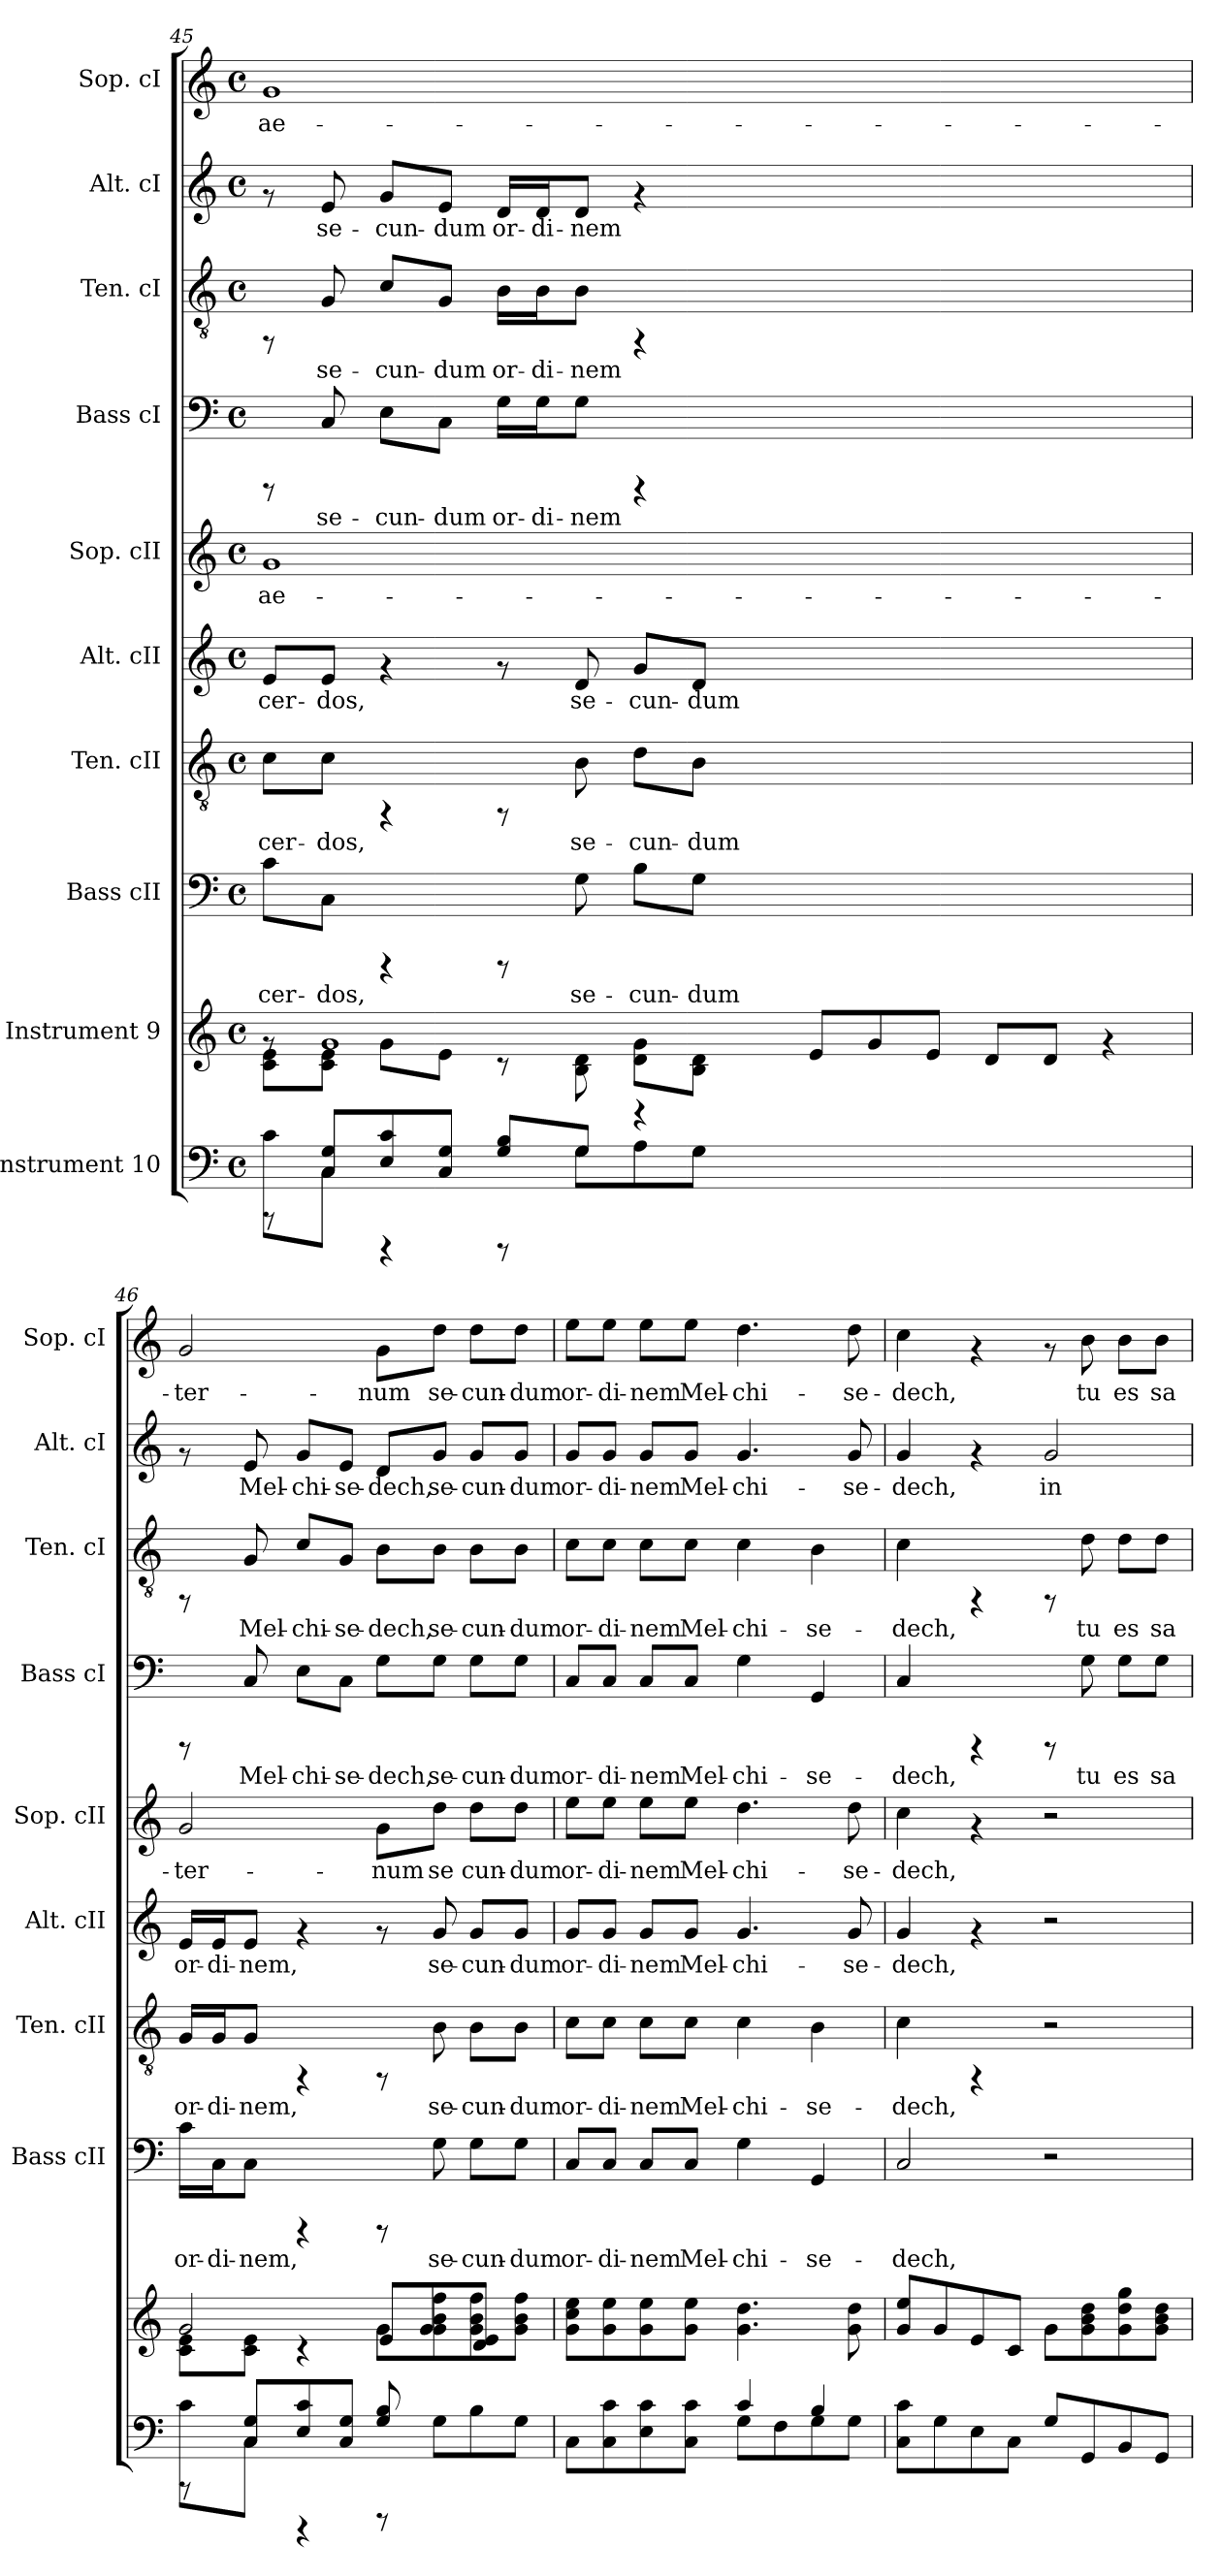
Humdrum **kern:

**kern	**kern	**kern	**text	**kern	**text	**kern	**text	**kern	**text	**kern	**text	**kern	**text	**kern	**text	**kern	**text
*part10	*part9	*part8	*part8	*part7	*part7	*part6	*part6	*part5	*part5	*part4	*part4	*part3	*part3	*part2	*part2	*part1	*part1
*staff10	*staff9	*staff8	*staff8	*staff7	*staff7	*staff6	*staff6	*staff5	*staff5	*staff4	*staff4	*staff3	*staff3	*staff2	*staff2	*staff1	*staff1
*I"Instrument 10	*I"Instrument 9	*I"Bass cII	*	*I"Ten. cII	*	*I"Alt. cII	*	*I"Sop. cII	*	*I"Bass cI	*	*I"Ten. cI	*	*I"Alt. cI	*	*I"Sop. cI	*
*	*	*I'Bass cII	*	*I'Ten. cII	*	*I'Alt. cII	*	*I'Sop. cII	*	*I'Bass cI	*	*I'Ten. cI	*	*I'Alt. cI	*	*I'Sop. cI	*
!!LO:PB:g=z
*clefF4	*clefG2	*clefF4	*	*clefGv2	*	*clefG2	*	*clefG2	*	*clefF4	*	*clefGv2	*	*clefG2	*	*clefG2	*
*k[]	*k[]	*k[]	*	*k[]	*	*k[]	*	*k[]	*	*k[]	*	*k[]	*	*k[]	*	*k[]	*
*C:	*C:	*C:	*	*C:	*	*C:	*	*C:	*	*C:	*	*C:	*	*C:	*	*C:	*
*M4/4	*M4/4	*M4/4	*	*M4/4	*	*M4/4	*	*M4/4	*	*M4/4	*	*M4/4	*	*M4/4	*	*M4/4	*
*met(c)	*met(c)	*met(c)	*	*met(c)	*	*met(c)	*	*met(c)	*	*met(c)	*	*met(c)	*	*met(c)	*	*met(c)	*
=45	=45	=45	=45	=45	=45	=45	=45	=45	=45	=45	=45	=45	=45	=45	=45	=45	=45
*^	*^	*	*	*	*	*	*	*	*	*	*	*	*	*	*	*	*
!	!	!	!	!	!LO:LY:b:cj	!	!LO:LY:b:cj	!	!LO:LY:b:cj	!	!LO:LY:b:cj	!	!	!	!	!	!	!	!LO:LY:b:cj
8rGGG	8c\L	8rf	8c\ 8e\L	8c\L	-cer-	8c\L	-cer-	8e/L	-cer-	1g	ae-	8rCCC	.	8rFF	.	8rf	.	1g	ae-
!	!	!	!	!	!LO:LY:b:cj	!	!LO:LY:b:cj	!	!LO:LY:b:cj	!	!	!	!LO:LY:b:cj	!	!LO:LY:b:cj	!	!LO:LY:b:cj	!	!
8G/ 8C/L	8C\J	1g	8c\ 8e\J	8C\J	-dos,	8c\J	-dos,	8e/J	-dos,	.	.	8C/	se-	8G/	se-	8e/	se-	.	.
!	!	!	!	!	!	!	!	!	!	!	!	!	!LO:LY:b:cj	!	!LO:LY:b:cj	!	!LO:LY:b:cj	!	!
8c/ 8E/	4rAAAA	.	8g\L	4rCCC	.	4rFF	.	4rf	.	.	.	8E\L	-cun-	8c/L	-cun-	8g/L	-cun-	.	.
!	!	!	!	!	!	!	!	!	!	!	!	!	!LO:LY:b:cj	!	!LO:LY:b:cj	!	!LO:LY:b:cj	!	!
8G/ 8C/J	.	.	8e\J	.	.	.	.	.	.	.	.	8C\J	-dum	8G/J	-dum	8e/J	-dum	.	.
!	!	!	!	!	!	!	!	!	!	!	!	!	!LO:LY:b:cj	!	!LO:LY:b:cj	!	!LO:LY:b:cj	!	!
8B/ 8G/L	8rAAAA	.	8rB	8rCCC	.	8rFF	.	8rf	.	.	.	16G\LL	or-	16B\LL	or-	16d/LL	or-	.	.
!	!	!	!	!	!	!	!	!	!	!	!	!	!LO:LY:b:cj	!	!LO:LY:b:cj	!	!LO:LY:b:cj	!	!
.	.	.	.	.	.	.	.	.	.	.	.	16G\J	-di-	16B\J	-di-	16d/J	-di-	.	.
!	!	!	!	!	!LO:LY:b:cj	!	!LO:LY:b:cj	!	!LO:LY:b:cj	!	!	!	!LO:LY:b:cj	!	!LO:LY:b:cj	!	!LO:LY:b:cj	!	!
8G/J	8G\L	.	8d\ 8B\	8G\	se-	8B\	se-	8d/	se-	.	.	8G\J	-nem	8B\J	-nem	8d/J	-nem	.	.
!	!	!	!	!	!LO:LY:b:cj	!	!LO:LY:b:cj	!	!LO:LY:b:cj	!	!	!	!	!	!	!	!	!	!
4r	8A\	.	8g\ 8d\L	8B\L	-cun-	8d\L	-cun-	8g/L	-cun-	.	.	4rCCC	.	4rFF	.	4rf	.	.	.
!	!	!	!	!	!LO:LY:b:cj	!	!LO:LY:b:cj	!	!LO:LY:b:cj	!	!	!	!	!	!	!	!	!	!
.	8G\J	.	8B\ 8d\J	8G\J	-dum	8B\J	-dum	8d/J	-dum	.	.	.	.	.	.	.	.	.	.
1ryy	1ryy	.	1ryy	1ryy	.	1ryy	.	1ryy	.	1ryy	.	1ryy	.	1ryy	.	1ryy	.	1ryy	.
.	.	8e/L	.	.	.	.	.	.	.	.	.	.	.	.	.	.	.	.	.
.	.	8g/	.	.	.	.	.	.	.	.	.	.	.	.	.	.	.	.	.
.	.	8e/J	.	.	.	.	.	.	.	.	.	.	.	.	.	.	.	.	.
.	.	8d/L	.	.	.	.	.	.	.	.	.	.	.	.	.	.	.	.	.
.	.	8d/J	.	.	.	.	.	.	.	.	.	.	.	.	.	.	.	.	.
.	.	4rg	.	.	.	.	.	.	.	.	.	.	.	.	.	.	.	.	.
=46	=46	=46	=46	=46	=46	=46	=46	=46	=46	=46	=46	=46	=46	=46	=46	=46	=46	=46	=46
!	!	!	!	!	!LO:LY:b:cj	!	!LO:LY:b:cj	!	!LO:LY:b:cj	!	!LO:LY:b:cj	!	!	!	!	!	!	!	!LO:LY:b:cj
8rGGG	8c\L	8e\ 8c\L	2g/	16c\LL	or-	16G/LL	or-	16e/LL	or-	2g/	-ter-	8rCCC	.	8rFF	.	8rf	.	2g/	-ter-
!	!	!	!	!	!LO:LY:b:cj	!	!LO:LY:b:cj	!	!LO:LY:b:cj	!	!	!	!	!	!	!	!	!	!
.	.	.	.	16C\J	-di-	16G/J	-di-	16e/J	-di-	.	.	.	.	.	.	.	.	.	.
!	!	!	!	!	!LO:LY:b:cj	!	!LO:LY:b:cj	!	!LO:LY:b:cj	!	!	!	!LO:LY:b:cj	!	!LO:LY:b:cj	!	!LO:LY:b:cj	!	!
8G/ 8C/L	8C\J	8e\ 8c\J	.	8C\J	-nem,	8G/J	-nem,	8e/J	-nem,	.	.	8C/	Mel-	8G/	Mel-	8e/	Mel-	.	.
!	!	!	!	!	!	!	!	!	!	!	!	!	!LO:LY:b:cj	!	!LO:LY:b:cj	!	!LO:LY:b:cj	!	!
8c/ 8E/	4rGGGG	4rB	.	4rCCC	.	4rFF	.	4rf	.	.	.	8E\L	-chi-	8c/L	-chi-	8g/L	-chi-	.	.
!	!	!	!	!	!	!	!	!	!	!	!	!	!LO:LY:b:cj	!	!LO:LY:b:cj	!	!LO:LY:b:cj	!	!
8G/ 8C/J	.	.	.	.	.	.	.	.	.	.	.	8C\J	-se-	8G/J	-se-	8e/J	-se-	.	.
!	!	!	!	!	!	!	!	!	!	!	!LO:LY:b:cj	!	!LO:LY:b:cj	!	!LO:LY:b:cj	!	!LO:LY:b:cj	!	!LO:LY:b:cj
8B/ 8G/	8rBBBB	8g\L	8e/L	8rCCC	.	8rFF	.	8rf	.	8g\L	-num	8G\L	-dech,	8B\L	-dech,	8d/L	-dech,	8g\L	-num
!	!	!	!	!	!LO:LY:b:cj	!	!LO:LY:b:cj	!	!LO:LY:b:cj	!	!LO:LY:b:cj	!	!LO:LY:b:cj	!	!LO:LY:b:cj	!	!LO:LY:b:cj	!	!LO:LY:b:cj
4.ryy	8G\L	8ff\ 8b\ 8g\	8g/	8G\	se-	8B\	se-	8g/	se-	8dd\J	se	8G\J	se-	8B\J	se-	8g/J	se-	8dd\J	se-
!	!	!	!	!	!LO:LY:b:cj	!	!LO:LY:b:cj	!	!LO:LY:b:cj	!	!LO:LY:b:cj	!	!LO:LY:b:cj	!	!LO:LY:b:cj	!	!LO:LY:b:cj	!	!LO:LY:b:cj
.	8B\	8ff\ 8b\ 8g\	8d/ 8e/J	8G\L	-cun-	8B\L	-cun-	8g/L	-cun-	8dd\L	cun-	8G\L	-cun-	8B\L	-cun-	8g/L	-cun-	8dd\L	-cun-
!	!	!	!	!	!LO:LY:b:cj	!	!LO:LY:b:cj	!	!LO:LY:b:cj	!	!LO:LY:b:cj	!	!LO:LY:b:cj	!	!LO:LY:b:cj	!	!LO:LY:b:cj	!	!LO:LY:b:cj
.	8G\J	8ff\ 8b\ 8g\J	8ryy	8G\J	-dum	8B\J	-dum	8g/J	-dum	8dd\J	-dum	8G\J	-dum	8B\J	-dum	8g/J	-dum	8dd\J	-dum
!!LO:PB:g=z
=47	=47	=47	=47	=47	=47	=47	=47	=47	=47	=47	=47	=47	=47	=47	=47	=47	=47	=47	=47
!	!	!	!	!	!LO:LY:b:cj	!	!LO:LY:b:cj	!	!LO:LY:b:cj	!	!LO:LY:b:cj	!	!LO:LY:b:cj	!	!LO:LY:b:cj	!	!LO:LY:b:cj	!	!LO:LY:b:cj
*	*	*v	*v	*	*	*	*	*	*	*	*	*	*	*	*	*	*	*	*
2ryy	8C\L	8ee\ 8cc\ 8g\L	8C/L	or-	8c\L	or-	8g/L	or-	8ee\L	or-	8C/L	or-	8c\L	or-	8g/L	or-	8ee\L	or-
!	!	!	!	!LO:LY:b:cj	!	!LO:LY:b:cj	!	!LO:LY:b:cj	!	!LO:LY:b:cj	!	!LO:LY:b:cj	!	!LO:LY:b:cj	!	!LO:LY:b:cj	!	!LO:LY:b:cj
.	8c\ 8C\	8ee\ 8g\	8C/J	-di-	8c\J	-di-	8g/J	-di-	8ee\J	-di-	8C/J	-di-	8c\J	-di-	8g/J	-di-	8ee\J	-di-
!	!	!	!	!LO:LY:b:cj	!	!LO:LY:b:cj	!	!LO:LY:b:cj	!	!LO:LY:b:cj	!	!LO:LY:b:cj	!	!LO:LY:b:cj	!	!LO:LY:b:cj	!	!LO:LY:b:cj
.	8c\ 8E\	8ee\ 8g\	8C/L	-nem	8c\L	-nem	8g/L	-nem	8ee\L	-nem	8C/L	-nem	8c\L	-nem	8g/L	-nem	8ee\L	-nem
!	!	!	!	!LO:LY:b:cj	!	!LO:LY:b:cj	!	!LO:LY:b:cj	!	!LO:LY:b:cj	!	!LO:LY:b:cj	!	!LO:LY:b:cj	!	!LO:LY:b:cj	!	!LO:LY:b:cj
.	8c\ 8C\J	8ee\ 8g\J	8C/J	Mel-	8c\J	Mel-	8g/J	Mel-	8ee\J	Mel-	8C/J	Mel-	8c\J	Mel-	8g/J	Mel-	8ee\J	Mel-
!	!	!	!	!LO:LY:b:cj	!	!LO:LY:b:cj	!	!LO:LY:b:cj	!	!LO:LY:b:cj	!	!LO:LY:b:cj	!	!LO:LY:b:cj	!	!LO:LY:b:cj	!	!LO:LY:b:cj
4c/	8G\L	4.dd\ 4.g\	4G\	-chi-	4c\	-chi-	4.g/	-chi-	4.dd\	-chi-	4G\	-chi-	4c\	-chi-	4.g/	-chi-	4.dd\	-chi-
.	8F\	.	.	.	.	.	.	.	.	.	.	.	.	.	.	.	.	.
!	!	!	!	!LO:LY:b:cj	!	!LO:LY:b:cj	!	!	!	!	!	!LO:LY:b:cj	!	!LO:LY:b:cj	!	!	!	!
4B/	8G\	.	4GG/	-se-	4B\	-se-	.	.	.	.	4GG/	-se-	4B\	-se-	.	.	.	.
!	!	!	!	!	!	!	!	!LO:LY:b:cj	!	!LO:LY:b:cj	!	!	!	!	!	!LO:LY:b:cj	!	!LO:LY:b:cj
.	8G\J	8dd\ 8g\	.	.	.	.	8g/	-se-	8dd\	-se-	.	.	.	.	8g/	-se-	8dd\	-se-
=48	=48	=48	=48	=48	=48	=48	=48	=48	=48	=48	=48	=48	=48	=48	=48	=48	=48	=48
!	!	!	!	!LO:LY:b:cj	!	!LO:LY:b:cj	!	!LO:LY:b:cj	!	!LO:LY:b:cj	!	!LO:LY:b:cj	!	!LO:LY:b:cj	!	!LO:LY:b:cj	!	!LO:LY:b:cj
*v	*v	*	*	*	*	*	*	*	*	*	*	*	*	*	*	*	*	*
8c\ 8C\L	8ee/ 8g/L	2C/	-dech,	4c\	-dech,	4g/	-dech,	4cc\	-dech,	4C/	-dech,	4c\	-dech,	4g/	-dech,	4cc\	-dech,
8G\	8g/	.	.	.	.	.	.	.	.	.	.	.	.	.	.	.	.
8E\	8e/	.	.	4rFF	.	4rf	.	4rf	.	4rCCC	.	4rFF	.	4rf	.	4rf	.
8C\J	8c/J	.	.	.	.	.	.	.	.	.	.	.	.	.	.	.	.
!	!	!	!	!	!	!	!	!	!	!	!	!	!	!	!LO:LY:b:cj	!	!
8G/L	8g\L	2r	.	2r	.	2r	.	2r	.	8rCCC	.	8rFF	.	2g/	in	8rf	.
!	!	!	!	!	!	!	!	!	!	!	!LO:LY:b:cj	!	!LO:LY:b:cj	!	!	!	!LO:LY:b:cj
8GG/	8dd\ 8b\ 8g\	.	.	.	.	.	.	.	.	8G\	tu	8d\	tu	.	.	8b\	tu
!	!	!	!	!	!	!	!	!	!	!	!LO:LY:b:cj	!	!LO:LY:b:cj	!	!	!	!LO:LY:b:cj
8BB/	8gg\ 8dd\ 8g\	.	.	.	.	.	.	.	.	8G\L	es	8d\L	es	.	.	8b\L	es
!	!	!	!	!	!	!	!	!	!	!	!LO:LY:b:cj	!	!LO:LY:b:cj	!	!	!	!LO:LY:b:cj
8GG/J	8dd\ 8b\ 8g\J	.	.	.	.	.	.	.	.	8G\J	sa-	8d\J	sa-	.	.	8b\J	sa-
=	=	=	=	=	=	=	=	=	=	=	=	=	=	=	=	=	=
*-	*-	*-	*-	*-	*-	*-	*-	*-	*-	*-	*-	*-	*-	*-	*-	*-	*-
